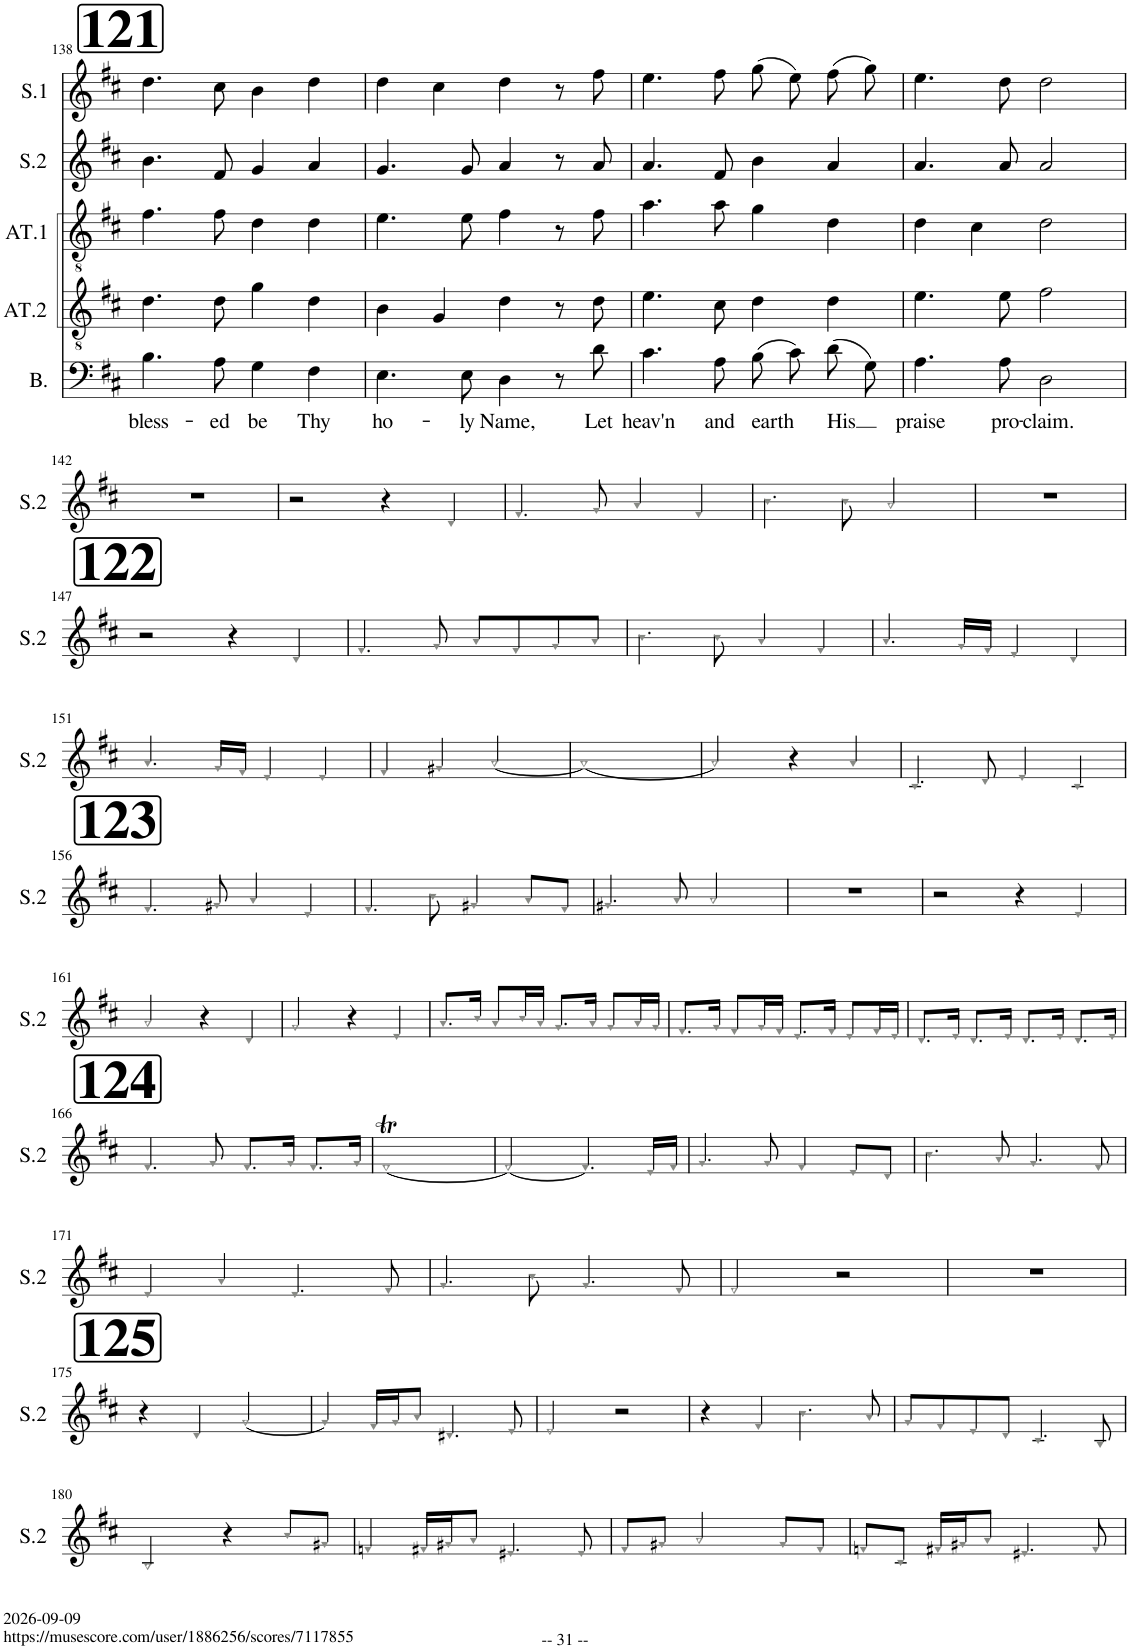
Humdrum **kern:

**kern	**text	**kern	**kern	**kern	**kern
*part5	*part5	*part4	*part3	*part2	*part1
*staff5	*staff5	*staff4	*staff3	*staff2	*staff1
*I"Bass	*	*I"Alto/Tenore 2	*I"Alto/Tenore 1	*I"Soprano 2	*I"Soprano 1
*I'B.	*	*I'AT.2	*I'AT.1	*I'S.2	*I'S.1
!!LO:PB:g=z
*clefF4	*	*clefGv2	*clefGv2	*clefG2	*clefG2
*	*	*	*Trd1c2	*	*
*k[f#c#]	*	*k[f#c#]	*k[f#c#]	*k[f#c#]	*k[f#c#]
*M4/4	*	*M4/4	*M4/4	*M4/4	*M4/4
*met(c)	*	*met(c)	*met(c)	*met(c)	*met(c)
!!LO:REH:place=s1:a:B:cj:fs=30:t=121
=138	=138	=138	=138	=138	=138
!	!LO:LY:b	!	!	!	!
4.B\	bless-	4.d\	4.f#\	4.b\	4.dd\
!	!LO:LY:b	!	!	!	!
8A\	-ed	8d\	8f#\	8f#/	8cc#\
!	!LO:LY:b	!	!	!	!
4G\	be	4g\	4d\	4g/	4b\
!	!LO:LY:b	!	!	!	!
4F#\	Thy	4d\	4d\	4a/	4dd\
=139	=139	=139	=139	=139	=139
!	!LO:LY:b	!	!	!	!
4.E\	ho-	4B\	4.e\	4.g/	4dd\
.	.	4G/	.	.	4cc#\
!	!LO:LY:b	!	!	!	!
8E\	-ly	.	8e\	8g/	.
!	!LO:LY:b	!	!	!	!
4D\	Name,	4d\	4f#\	4a/	4dd\
8r	.	8r	8r	8r	8r
!	!LO:LY:b	!	!	!	!
8d\	Let	8d\	8f#\	8a/	8ff#\
=140	=140	=140	=140	=140	=140
!	!LO:LY:b	!	!	!	!
4.c#\	heav'n	4.e\	4.a\	4.a/	4.ee\
!	!LO:LY:b	!	!	!	!
8A\	and	8c#\	8a\	8f#/	8ff#\
!	!LO:LY:b	!	!	!	!
(8B\L	earth	4d\	4g\	4b\	(8gg\L
8c#\J)	.	.	.	.	8ee\J)
!	!LO:LY:b	!	!	!	!
(8d\L	His	4d\	4d\	4a/	(8ff#\L
8G\J)	.	.	.	.	8gg\J)
=141	=141	=141	=141	=141	=141
!	!LO:LY:b	!	!	!	!
4.A\	praise	4.e\	4d\	4.a/	4.ee\
.	.	.	4c#\	.	.
!	!LO:LY:b	!	!	!	!
8A\	pro-	8e\	.	8a/	8dd\
!	!LO:LY:b	!	!	!	!
2D\	-claim.	2f#\	2d\	2a/	2dd\
!!LO:LB:g=z
=142	=142	=142	=142	=142	=142
1r	.	1r	1r	1r	1r
=143	=143	=143	=143	=143	=143
1r	.	1r	1r	2r	1r
.	.	.	.	4r	.
.	.	.	.	4d!i/	.
=144	=144	=144	=144	=144	=144
1r	.	1r	1r	4.f#!i/	1r
.	.	.	.	8g!i/	.
.	.	.	.	4a!i/	.
.	.	.	.	4f#!i/	.
=145	=145	=145	=145	=145	=145
1r	.	1r	1r	4.b!i\	1r
.	.	.	.	8b!i\	.
.	.	.	.	2a!i/	.
=146	=146	=146	=146	=146	=146
1r	.	1r	1r	1r	1r
!!LO:LB:g=z
!!LO:REH:place=s1:a:B:cj:fs=30:t=122
=147	=147	=147	=147	=147	=147
1r	.	1r	1r	2r	1r
.	.	.	.	4r	.
.	.	.	.	4d!i/	.
=148	=148	=148	=148	=148	=148
1r	.	1r	1r	4.f#!i/	1r
.	.	.	.	8g!i/	.
.	.	.	.	8a!i/L	.
.	.	.	.	8f#!i/	.
.	.	.	.	8g!i/	.
.	.	.	.	8a!i/J	.
=149	=149	=149	=149	=149	=149
1r	.	1r	1r	4.b!i\	1r
.	.	.	.	8b!i\	.
.	.	.	.	4a!i/	.
.	.	.	.	4f#!i/	.
=150	=150	=150	=150	=150	=150
1r	.	1r	1r	4.a!i/	1r
.	.	.	.	16g!i/LL	.
.	.	.	.	16f#!i/JJ	.
.	.	.	.	4e!i/	.
.	.	.	.	4d!i/	.
!!LO:LB:g=z
=151	=151	=151	=151	=151	=151
1r	.	1r	1r	4.a!i/	1r
.	.	.	.	16g!i/LL	.
.	.	.	.	16f#!i/JJ	.
.	.	.	.	4e!i/	.
.	.	.	.	4e!i/	.
=152	=152	=152	=152	=152	=152
1r	.	1r	1r	4f#!i/	1r
.	.	.	.	4g#X!i/	.
.	.	.	.	[2a!i/	.
=153	=153	=153	=153	=153	=153
1r	.	1r	1r	1a!i_	1r
=154	=154	=154	=154	=154	=154
1r	.	1r	1r	2a!i/]	1r
.	.	.	.	4r	.
.	.	.	.	4a!i/	.
=155	=155	=155	=155	=155	=155
1r	.	1r	1r	4.c#!i/	1r
.	.	.	.	8d!i/	.
.	.	.	.	4e!i/	.
.	.	.	.	4c#!i/	.
!!LO:LB:g=z
!!LO:REH:place=s1:a:B:cj:fs=30:t=123
=156	=156	=156	=156	=156	=156
1r	.	1r	1r	4.f#!i/	1r
.	.	.	.	8g#X!i/	.
.	.	.	.	4a!i/	.
.	.	.	.	4e!i/	.
=157	=157	=157	=157	=157	=157
1r	.	1r	1r	4.f#!i/	1r
.	.	.	.	8b!i\	.
.	.	.	.	4g#X!i/	.
.	.	.	.	8a!i/L	.
.	.	.	.	8f#!i/J	.
=158	=158	=158	=158	=158	=158
1r	.	1r	1r	4.g#X!i/	1r
.	.	.	.	8a!i/	.
.	.	.	.	2a!i/	.
=159	=159	=159	=159	=159	=159
1r	.	1r	1r	1r	1r
=160	=160	=160	=160	=160	=160
1r	.	1r	1r	2r	1r
.	.	.	.	4r	.
.	.	.	.	4e!i/	.
!!LO:LB:g=z
=161	=161	=161	=161	=161	=161
1r	.	1r	1r	2a!i/	1r
.	.	.	.	4r	.
.	.	.	.	4d!i/	.
=162	=162	=162	=162	=162	=162
1r	.	1r	1r	2g!i/	1r
.	.	.	.	4r	.
.	.	.	.	4e!i/	.
=163	=163	=163	=163	=163	=163
1r	.	1r	1r	8.a!i/L	1r
.	.	.	.	16b!i/Jk	.
.	.	.	.	8a!i/L	.
.	.	.	.	16b!i/L	.
.	.	.	.	16a!i/JJ	.
.	.	.	.	8.g!i/L	.
.	.	.	.	16a!i/Jk	.
.	.	.	.	8g!i/L	.
.	.	.	.	16a!i/L	.
.	.	.	.	16g!i/JJ	.
=164	=164	=164	=164	=164	=164
1r	.	1r	1r	8.f#!i/L	1r
.	.	.	.	16g!i/Jk	.
.	.	.	.	8f#!i/L	.
.	.	.	.	16g!i/L	.
.	.	.	.	16f#!i/JJ	.
.	.	.	.	8.e!i/L	.
.	.	.	.	16f#!i/Jk	.
.	.	.	.	8e!i/L	.
.	.	.	.	16f#!i/L	.
.	.	.	.	16e!i/JJ	.
=165	=165	=165	=165	=165	=165
1r	.	1r	1r	8.d!i/L	1r
.	.	.	.	16e!i/Jk	.
.	.	.	.	8.d!i/L	.
.	.	.	.	16e!i/Jk	.
.	.	.	.	8.d!i/L	.
.	.	.	.	16e!i/Jk	.
.	.	.	.	8.d!i/L	.
.	.	.	.	16e!i/Jk	.
!!LO:LB:g=z
!!LO:REH:place=s1:a:B:cj:fs=30:t=124
=166	=166	=166	=166	=166	=166
1r	.	1r	1r	4.f#!i/	1r
.	.	.	.	8g!i/	.
.	.	.	.	8.f#!i/L	.
.	.	.	.	16g!i/Jk	.
.	.	.	.	8.f#!i/L	.
.	.	.	.	16g!i/Jk	.
=167	=167	=167	=167	=167	=167
1r	.	1r	1r	[1f#t!i	1r
=168	=168	=168	=168	=168	=168
1r	.	1r	1r	2f#!i/_	1r
.	.	.	.	4.f#!i/]	.
.	.	.	.	16e!i/LL	.
.	.	.	.	16f#!i/JJ	.
=169	=169	=169	=169	=169	=169
1r	.	1r	1r	4.g!i/	1r
.	.	.	.	8g!i/	.
.	.	.	.	4f#!i/	.
.	.	.	.	8e!i/L	.
.	.	.	.	8d!i/J	.
=170	=170	=170	=170	=170	=170
1r	.	1r	1r	4.b!i\	1r
.	.	.	.	8a!i/	.
.	.	.	.	4.g!i/	.
.	.	.	.	8f#!i/	.
!!LO:LB:g=z
=171	=171	=171	=171	=171	=171
1r	.	1r	1r	4e!i/	1r
.	.	.	.	4a!i/	.
.	.	.	.	4.e!i/	.
.	.	.	.	8f#!i/	.
=172	=172	=172	=172	=172	=172
1r	.	1r	1r	4.g!i/	1r
.	.	.	.	8b!i\	.
.	.	.	.	4.g!i/	.
.	.	.	.	8f#!i/	.
=173	=173	=173	=173	=173	=173
1r	.	1r	1r	2f#!i/	1r
.	.	.	.	2r	.
=174	=174	=174	=174	=174	=174
1r	.	1r	1r	1r	1r
!!LO:LB:g=z
!!LO:REH:place=s1:a:B:cj:fs=30:t=125
=175	=175	=175	=175	=175	=175
1r	.	1r	1r	4r	1r
.	.	.	.	4d!i/	.
.	.	.	.	[2g!i/	.
=176	=176	=176	=176	=176	=176
1r	.	1r	1r	4g!i/]	1r
.	.	.	.	16f#!i/LL	.
.	.	.	.	16g!i/J	.
.	.	.	.	8a!i/J	.
.	.	.	.	4.d#X!i/	.
.	.	.	.	8e!i/	.
=177	=177	=177	=177	=177	=177
1r	.	1r	1r	2e!i/	1r
.	.	.	.	2r	.
=178	=178	=178	=178	=178	=178
1r	.	1r	1r	4r	1r
.	.	.	.	4f#!i/	.
.	.	.	.	4.b!i\	.
.	.	.	.	8a!i/	.
=179	=179	=179	=179	=179	=179
1r	.	1r	1r	8g!i/L	1r
.	.	.	.	8f#!i/	.
.	.	.	.	8e!i/	.
.	.	.	.	8d!i/J	.
.	.	.	.	4.c#!i/	.
.	.	.	.	8B!i/	.
!!LO:LB:g=z
=180	=180	=180	=180	=180	=180
1r	.	1r	1r	2B!i/	1r
.	.	.	.	4r	.
.	.	.	.	8b!i/L	.
.	.	.	.	8g#X!i/J	.
=181	=181	=181	=181	=181	=181
1r	.	1r	1r	4fn!i/	1r
.	.	.	.	16f#X!i/LL	.
.	.	.	.	16g#X!i/J	.
.	.	.	.	8a!i/J	.
.	.	.	.	4.e#X!i/	.
.	.	.	.	8e#!i/	.
=182	=182	=182	=182	=182	=182
1r	.	1r	1r	8f#!i/L	1r
.	.	.	.	8g#X!i/J	.
.	.	.	.	2a!i/	.
.	.	.	.	8g#!i/L	.
.	.	.	.	8f#!i/J	.
=183	=183	=183	=183	=183	=183
1r	.	1r	1r	8fn!i/L	1r
.	.	.	.	8c#!i/J	.
.	.	.	.	16f#X!i/LL	.
.	.	.	.	16g#X!i/J	.
.	.	.	.	8a!i/J	.
.	.	.	.	4.e#X!i/	.
.	.	.	.	8f#!i/	.
=	=	=	=	=	=
*-	*-	*-	*-	*-	*-
